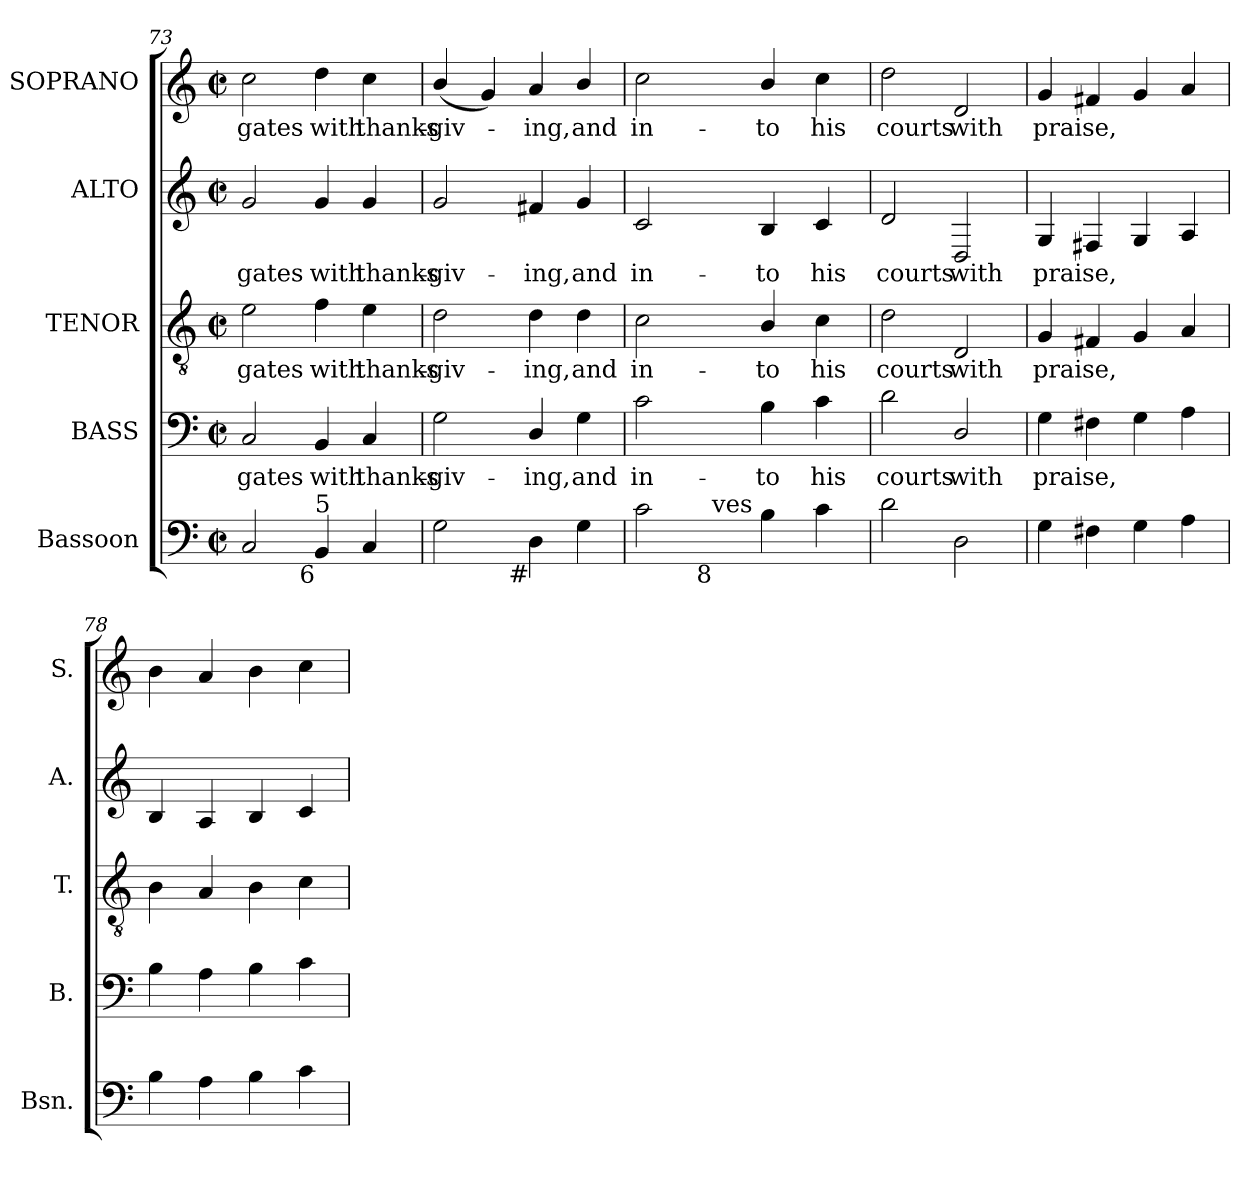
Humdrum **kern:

**kern	**kern	**text	**kern	**text	**kern	**text	**kern	**text
*part5	*part4	*part4	*part3	*part3	*part2	*part2	*part1	*part1
*staff5	*staff4	*staff4	*staff3	*staff3	*staff2	*staff2	*staff1	*staff1
*I"Bassoon	*I"BASS	*	*I"TENOR	*	*I"ALTO	*	*I"SOPRANO	*
*I'Bsn.	*I'B.	*	*I'T.	*	*I'A.	*	*I'S.	*
*clefF4	*clefF4	*	*clefGv2	*	*clefG2	*	*clefG2	*
*	*	*	*ITrd7c12	*	*	*	*	*
*k[]	*k[]	*	*k[]	*	*k[]	*	*k[]	*
*C:	*C:	*	*C:	*	*C:	*	*C:	*
*M2/2	*M2/2	*	*M2/2	*	*M2/2	*	*M2/2	*
*met(c|)	*met(c|)	*	*met(c|)	*	*met(c|)	*	*met(c|)	*
=73	=73	=73	=73	=73	=73	=73	=73	=73
!	!	!LO:LY:b:color=#000000	!	!	!	!	!	!
!	!	!	!	!LO:LY:b:color=#000000	!	!	!	!
!	!	!	!	!	!	!LO:LY:b:color=#000000	!	!
!	!	!	!	!	!	!	!	!LO:LY:b:color=#000000
2Ci/	2Ci/	gates	2Ei\	gates	2gi/	gates	2cci\	gates
!	!	!LO:LY:b:color=#000000	!	!	!	!	!	!
!	!	!	!	!LO:LY:b:color=#000000	!	!	!	!
!	!	!	!	!	!	!LO:LY:b:color=#000000	!	!
!LO:TX:b:rj:t=6	!	!	!	!	!	!	!	!
!LO:TX:t=5	!	!	!	!	!	!	!	!
!	!	!	!	!	!	!	!	!LO:LY:b:color=#000000
4BBi/	4BBi/	with	4Fi\	with	4gi/	with	4ddi\	with
!	!	!LO:LY:b:color=#000000	!	!	!	!	!	!
!	!	!	!	!LO:LY:b:color=#000000	!	!	!	!
!	!	!	!	!	!	!LO:LY:b:color=#000000	!	!
!	!	!	!	!	!	!	!	!LO:LY:b:color=#000000
4Ci/	4Ci/	thanks-	4Ei\	thanks-	4gi/	thanks-	4cci\	thanks-
=74	=74	=74	=74	=74	=74	=74	=74	=74
!	!	!LO:LY:b:color=#000000	!	!	!	!	!	!
!	!	!	!	!LO:LY:b:color=#000000	!	!	!	!
!	!	!	!	!	!	!LO:LY:b:color=#000000	!	!
!	!	!	!	!	!	!	!	!LO:LY:b:color=#000000
2Gi\	2Gi\	-giv-	2Di\	-giv-	2gi/	-giv-	(4bi/	-giv-
.	.	.	.	.	.	.	4gi/)	.
!	!	!LO:LY:b:color=#000000	!	!	!	!	!	!
!	!	!	!	!LO:LY:b:color=#000000	!	!	!	!
!	!	!	!	!	!	!LO:LY:b:color=#000000	!	!
!LO:TX:b:rj:t=#	!	!	!	!	!	!	!	!
!	!	!	!	!	!	!	!	!LO:LY:b:color=#000000
4Di\	4Di/	-ing,	4Di\	-ing,	4f#Xi/	-ing,	4ai/	-ing,
!	!	!LO:LY:b:color=#000000	!	!	!	!	!	!
!	!	!	!	!LO:LY:b:color=#000000	!	!	!	!
!	!	!	!	!	!	!LO:LY:b:color=#000000	!	!
!	!	!	!	!	!	!	!	!LO:LY:b:color=#000000
4Gi\	4Gi\	and	4Di\	and	4gi/	and	4bi/	and
=75	=75	=75	=75	=75	=75	=75	=75	=75
!	!	!LO:LY:b:color=#000000	!	!	!	!	!	!
!	!	!	!	!LO:LY:b:color=#000000	!	!	!	!
!	!	!	!	!	!	!LO:LY:b:color=#000000	!	!
!	!	!	!	!	!	!	!	!LO:LY:b:color=#000000
*^	*	*	*	*	*	*	*	*
2ci\	8ryy	2ci\	in-	2Ci\	in-	2ci/	in-	2cci\	in-
.	16ryy	.	.	.	.	.	.	.	.
.	32ryy	.	.	.	.	.	.	.	.
.	64ryy	.	.	.	.	.	.	.	.
.	512ryy	.	.	.	.	.	.	.	.
!	!LO:TX:b:rj:t=8	!	!	!	!	!	!	!	!
!	!LO:TX:t=ves	!	!	!	!	!	!	!	!
.	2ryy	.	.	.	.	.	.	.	.
!	!	!	!LO:LY:b:color=#000000	!	!	!	!	!	!
!	!	!	!	!	!LO:LY:b:color=#000000	!	!	!	!
!	!	!	!	!	!	!	!LO:LY:b:color=#000000	!	!
!	!	!	!	!	!	!	!	!	!LO:LY:b:color=#000000
4Bi\	.	4Bi\	-to	4BBi/	-to	4Bi/	-to	4bi/	-to
.	4ryy	.	.	.	.	.	.	.	.
!	!	!	!LO:LY:b:color=#000000	!	!	!	!	!	!
!	!	!	!	!	!LO:LY:b:color=#000000	!	!	!	!
!	!	!	!	!	!	!	!LO:LY:b:color=#000000	!	!
!	!	!	!	!	!	!	!	!	!LO:LY:b:color=#000000
4ci\	.	4ci\	his	4Ci\	his	4ci/	his	4cci\	his
.	128..ryy	.	.	.	.	.	.	.	.
*v	*v	*	*	*	*	*	*	*	*
=76	=76	=76	=76	=76	=76	=76	=76	=76
*^	*	*	*	*	*	*	*	*
!	!	!	!LO:LY:b:color=#000000	!	!	!	!	!	!
*v	*v	*	*	*	*	*	*	*	*
*^	*	*	*	*	*	*	*	*
!	!	!	!	!	!LO:LY:b:color=#000000	!	!	!	!
*v	*v	*	*	*	*	*	*	*	*
*^	*	*	*	*	*	*	*	*
!	!	!	!	!	!	!	!LO:LY:b:color=#000000	!	!
*v	*v	*	*	*	*	*	*	*	*
*^	*	*	*	*	*	*	*	*
!	!	!	!	!	!	!	!	!	!LO:LY:b:color=#000000
*v	*v	*	*	*	*	*	*	*	*
2di\	2di\	courts	2Di\	courts	2di/	courts	2ddi\	courts
!	!	!LO:LY:b:color=#000000	!	!	!	!	!	!
!	!	!	!	!LO:LY:b:color=#000000	!	!	!	!
!	!	!	!	!	!	!LO:LY:b:color=#000000	!	!
!	!	!	!	!	!	!	!	!LO:LY:b:color=#000000
2Di\	2Di/	with	2DDi/	with	2Di/	with	2di/	with
!!LO:PB:g=z
=77	=77	=77	=77	=77	=77	=77	=77	=77
!	!	!LO:LY:b:color=#000000	!	!	!	!	!	!
!	!	!	!	!LO:LY:b:color=#000000	!	!	!	!
!	!	!	!	!	!	!LO:LY:b:color=#000000	!	!
!	!	!	!	!	!	!	!	!LO:LY:b:color=#000000
4Gi\	4Gi\	praise,	4GGi/	praise,	4Gi/	praise,	4gi/	praise,
4F#Xi\	4F#Xi\	.	4FF#Xi/	.	4F#Xi/	.	4f#Xi/	.
4Gi\	4Gi\	.	4GGi/	.	4Gi/	.	4gi/	.
4Ai\	4Ai\	.	4AAi/	.	4Ai/	.	4ai/	.
=78	=78	=78	=78	=78	=78	=78	=78	=78
4Bi\	4Bi\	.	4BBi\	.	4Bi/	.	4bi\	.
4Ai\	4Ai\	.	4AAi/	.	4Ai/	.	4ai/	.
4Bi\	4Bi\	.	4BBi\	.	4Bi/	.	4bi\	.
4ci\	4ci\	.	4Ci\	.	4ci/	.	4cci\	.
=	=	=	=	=	=	=	=	=
*-	*-	*-	*-	*-	*-	*-	*-	*-
